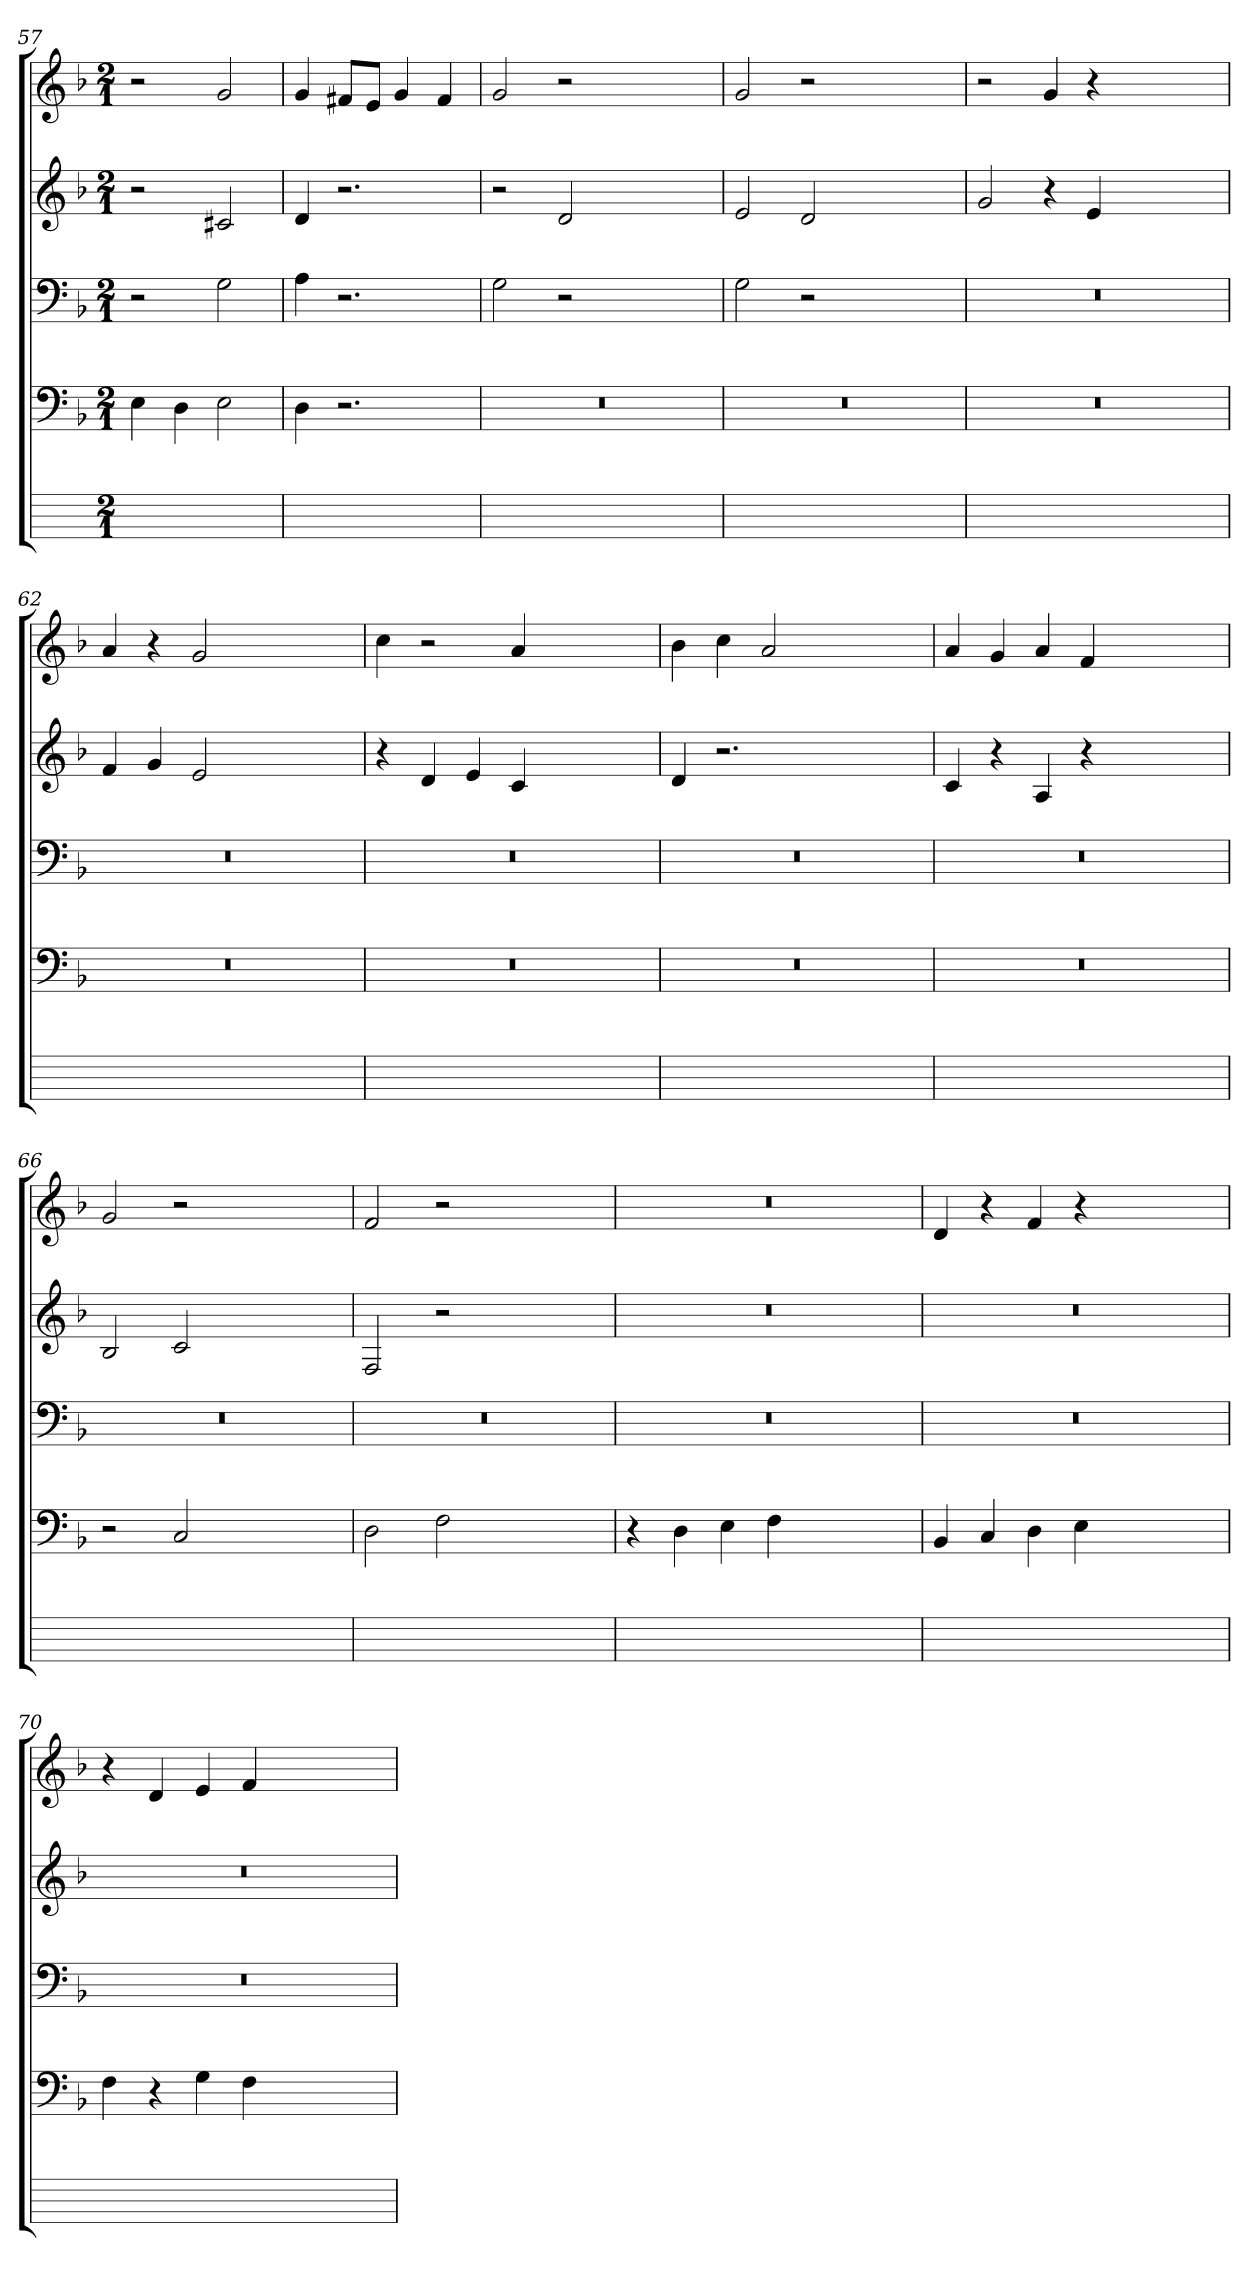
**kern	**kern	**kern	**kern	**kern
*part5	*part4	*part3	*part2	*part1
*staff5	*staff4	*staff3	*staff2	*staff1
*	*clefF4	*clefF4	*clefG2	*clefG2
*	*k[b-]	*k[b-]	*k[b-]	*k[b-]
*	*F:	*F:	*F:	*F:
*M2/1	*M2/1	*M2/1	*M2/1	*M2/1
=57	=57	=57	=57	=57
1ryy	4Ei	2r	2r	2r
.	4Di	.	.	.
.	2E	2G	2c#Xi	2g
=58	=58	=58	=58	=58
1ryy	4D	4A	4di	4gj
.	2.r	2.r	2.r	8f#XL
.	.	.	.	8eZJ
.	.	.	.	4gi
.	.	.	.	4f#j
=59	=59	=59	=59	=59
0ryy	0r	2G	2r	2g
.	.	2r	2d	2r
.	.	1ryy	1ryy	1ryy
=60	=60	=60	=60	=60
0ryy	0r	2Gj	2e	2gj
.	.	2r	2d	2r
.	.	1ryy	1ryy	1ryy
=61	=61	=61	=61	=61
0ryy	0r	0r	2g	2r
.	.	.	4r	4g
.	.	.	4e	4r
.	.	.	1ryy	1ryy
=62	=62	=62	=62	=62
0ryy	0r	0r	4f	4a
.	.	.	4g	4r
.	.	.	2e	2g
.	.	.	1ryy	1ryy
=63	=63	=63	=63	=63
0ryy	0r	0r	4r	4cc
.	.	.	4d	2r
.	.	.	4e	.
.	.	.	4c	4a
.	.	.	1ryy	1ryy
=64	=64	=64	=64	=64
0ryy	0r	0r	4d	4b-
.	.	.	2.r	4cc
.	.	.	.	2a
.	.	.	1ryy	1ryy
=65	=65	=65	=65	=65
0ryy	0r	0r	4c	4aj
.	.	.	4r	4g
.	.	.	4A	4a
.	.	.	4r	4f
.	.	.	1ryy	1ryy
=66	=66	=66	=66	=66
0ryy	2r	0r	2B-	2g
.	2C	.	2c	2r
.	1ryy	.	1ryy	1ryy
=67	=67	=67	=67	=67
0ryy	2D	0r	2F	2f
.	2F	.	2r	2r
.	1ryy	.	1ryy	1ryy
=68	=68	=68	=68	=68
0ryy	4r	0r	0r	0r
.	4D	.	.	.
.	4E	.	.	.
.	4F	.	.	.
.	1ryy	.	.	.
=69	=69	=69	=69	=69
0ryy	4BB-	0r	0r	4d
.	4C	.	.	4r
.	4D	.	.	4f
.	4E	.	.	4r
.	1ryy	.	.	1ryy
=70	=70	=70	=70	=70
0ryy	4F	0r	0r	4r
.	4r	.	.	4d
.	4G	.	.	4e
.	4F	.	.	4f
.	1ryy	.	.	1ryy
=	=	=	=	=
*-	*-	*-	*-	*-
